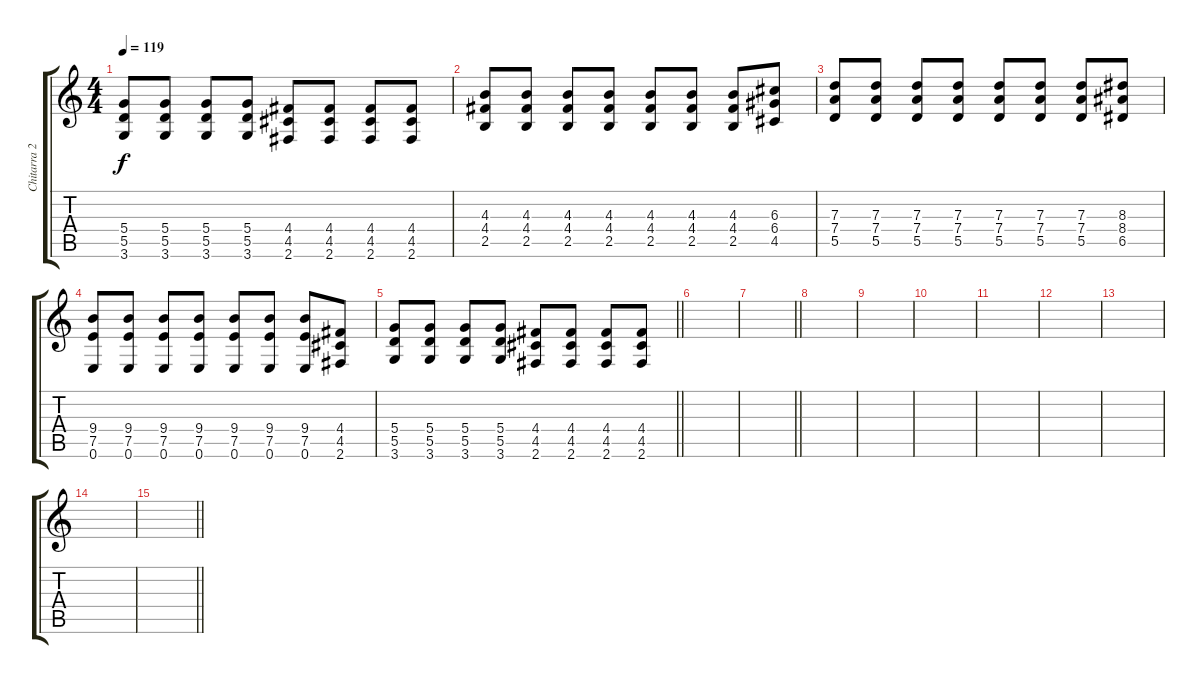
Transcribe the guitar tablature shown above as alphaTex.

\track ("Chitarra 2" "Chitarra 2") {instrument distortionguitar}
\staff {score tabs}
\tuning (E4 B3 G3 D3 A2 E2) {hide}
\ts (4 4)
\tempo 119
\clef g2
\ks c
(5.4 5.5 3.6).8{dy f} (5.4 5.5 3.6).8 (5.4 5.5 3.6).8 (5.4 5.5 3.6).8 (4.4 4.5 2.6).8 (4.4 4.5 2.6).8 (4.4 4.5 2.6).8 (4.4 4.5 2.6).8 |
(4.3 4.4 2.5).8 (4.3 4.4 2.5).8 (4.3 4.4 2.5).8 (4.3 4.4 2.5).8 (4.3 4.4 2.5).8 (4.3 4.4 2.5).8 (4.3 4.4 2.5).8 (6.3 6.4 4.5).8 |
(7.3 7.4 5.5).8 (7.3 7.4 5.5).8 (7.3 7.4 5.5).8 (7.3 7.4 5.5).8 (7.3 7.4 5.5).8 (7.3 7.4 5.5).8 (7.3 7.4 5.5).8 (8.3 8.4 6.5).8 |
(9.4 7.5 0.6).8 (9.4 7.5 0.6).8 (9.4 7.5 0.6).8 (9.4 7.5 0.6).8 (9.4 7.5 0.6).8 (9.4 7.5 0.6).8 (9.4 7.5 0.6).8 (4.4 4.5 2.6).8 |
\barLineRight lightlight
(5.4 5.5 3.6).8 (5.4 5.5 3.6).8 (5.4 5.5 3.6).8 (5.4 5.5 3.6).8 (4.4 4.5 2.6).8 (4.4 4.5 2.6).8 (4.4 4.5 2.6).8 (4.4 4.5 2.6).8 |
|
\barLineRight lightlight
|
|
|
|
|
|
|
|
\barLineRight lightlight
